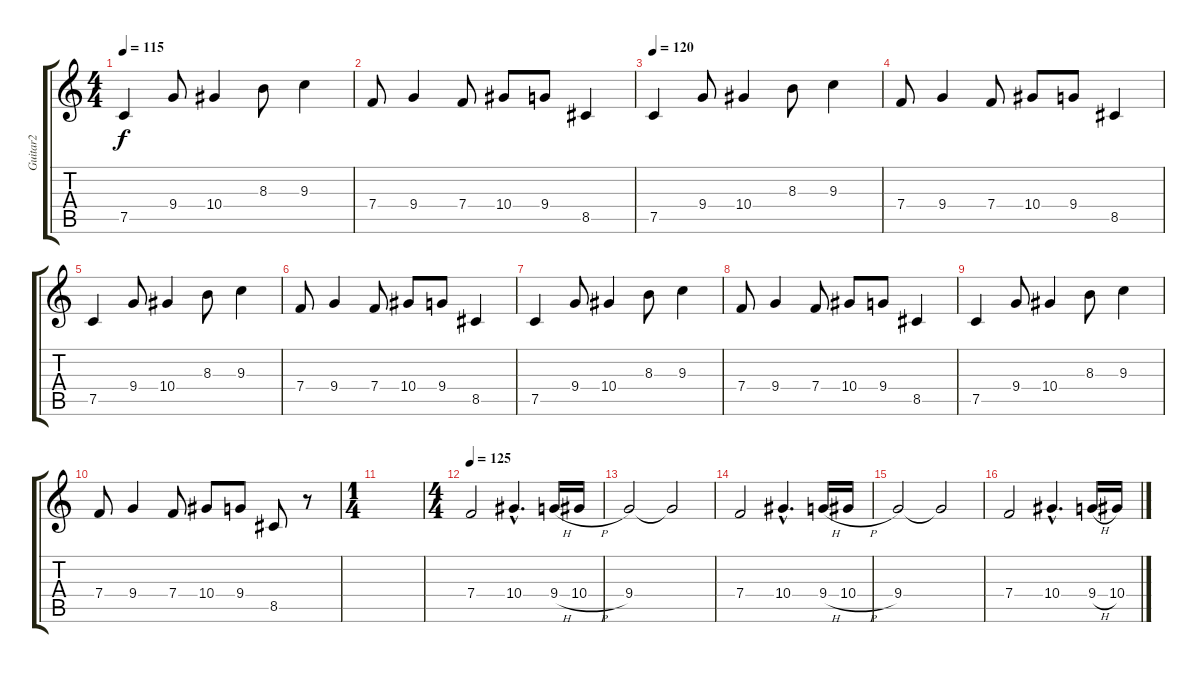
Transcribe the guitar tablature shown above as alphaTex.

\track ("Guitar2" "Guitar2") {instrument distortionguitar}
\staff {score tabs}
\tuning (C4 G3 Eb3 Bb2 F2 C2) {hide}
\ts (4 4)
\tempo 115
\clef g2
\ks c
7.5.4{dy f} 9.4.8 10.4.4 8.3.8 9.3.4 |
7.4.8 9.4.4 7.4.8 10.4.8 9.4.8 8.5.4 |
\tempo 120
7.5.4 9.4.8 10.4.4 8.3.8 9.3.4 |
7.4.8 9.4.4 7.4.8 10.4.8 9.4.8 8.5.4 |
7.5.4 9.4.8 10.4.4 8.3.8 9.3.4 |
7.4.8 9.4.4 7.4.8 10.4.8 9.4.8 8.5.4 |
7.5.4 9.4.8 10.4.4 8.3.8 9.3.4 |
7.4.8 9.4.4 7.4.8 10.4.8 9.4.8 8.5.4 |
7.5.4 9.4.8 10.4.4 8.3.8 9.3.4 |
7.4.8 9.4.4 7.4.8 10.4.8 9.4.8 8.5.8 r.8 |
\ts (1 4)
|
\ts (4 4)
\tempo 125
7.4.2 10.4{hac}.4{d} 9.4{h}.16 10.4{h}.16 |
9.4.2 9.4{t}.2 |
7.4.2 10.4{hac}.4{d} 9.4{h}.16 10.4{h}.16 |
9.4.2 9.4{t}.2 |
7.4.2 10.4{hac}.4{d} 9.4{h}.16 10.4{h}.16
